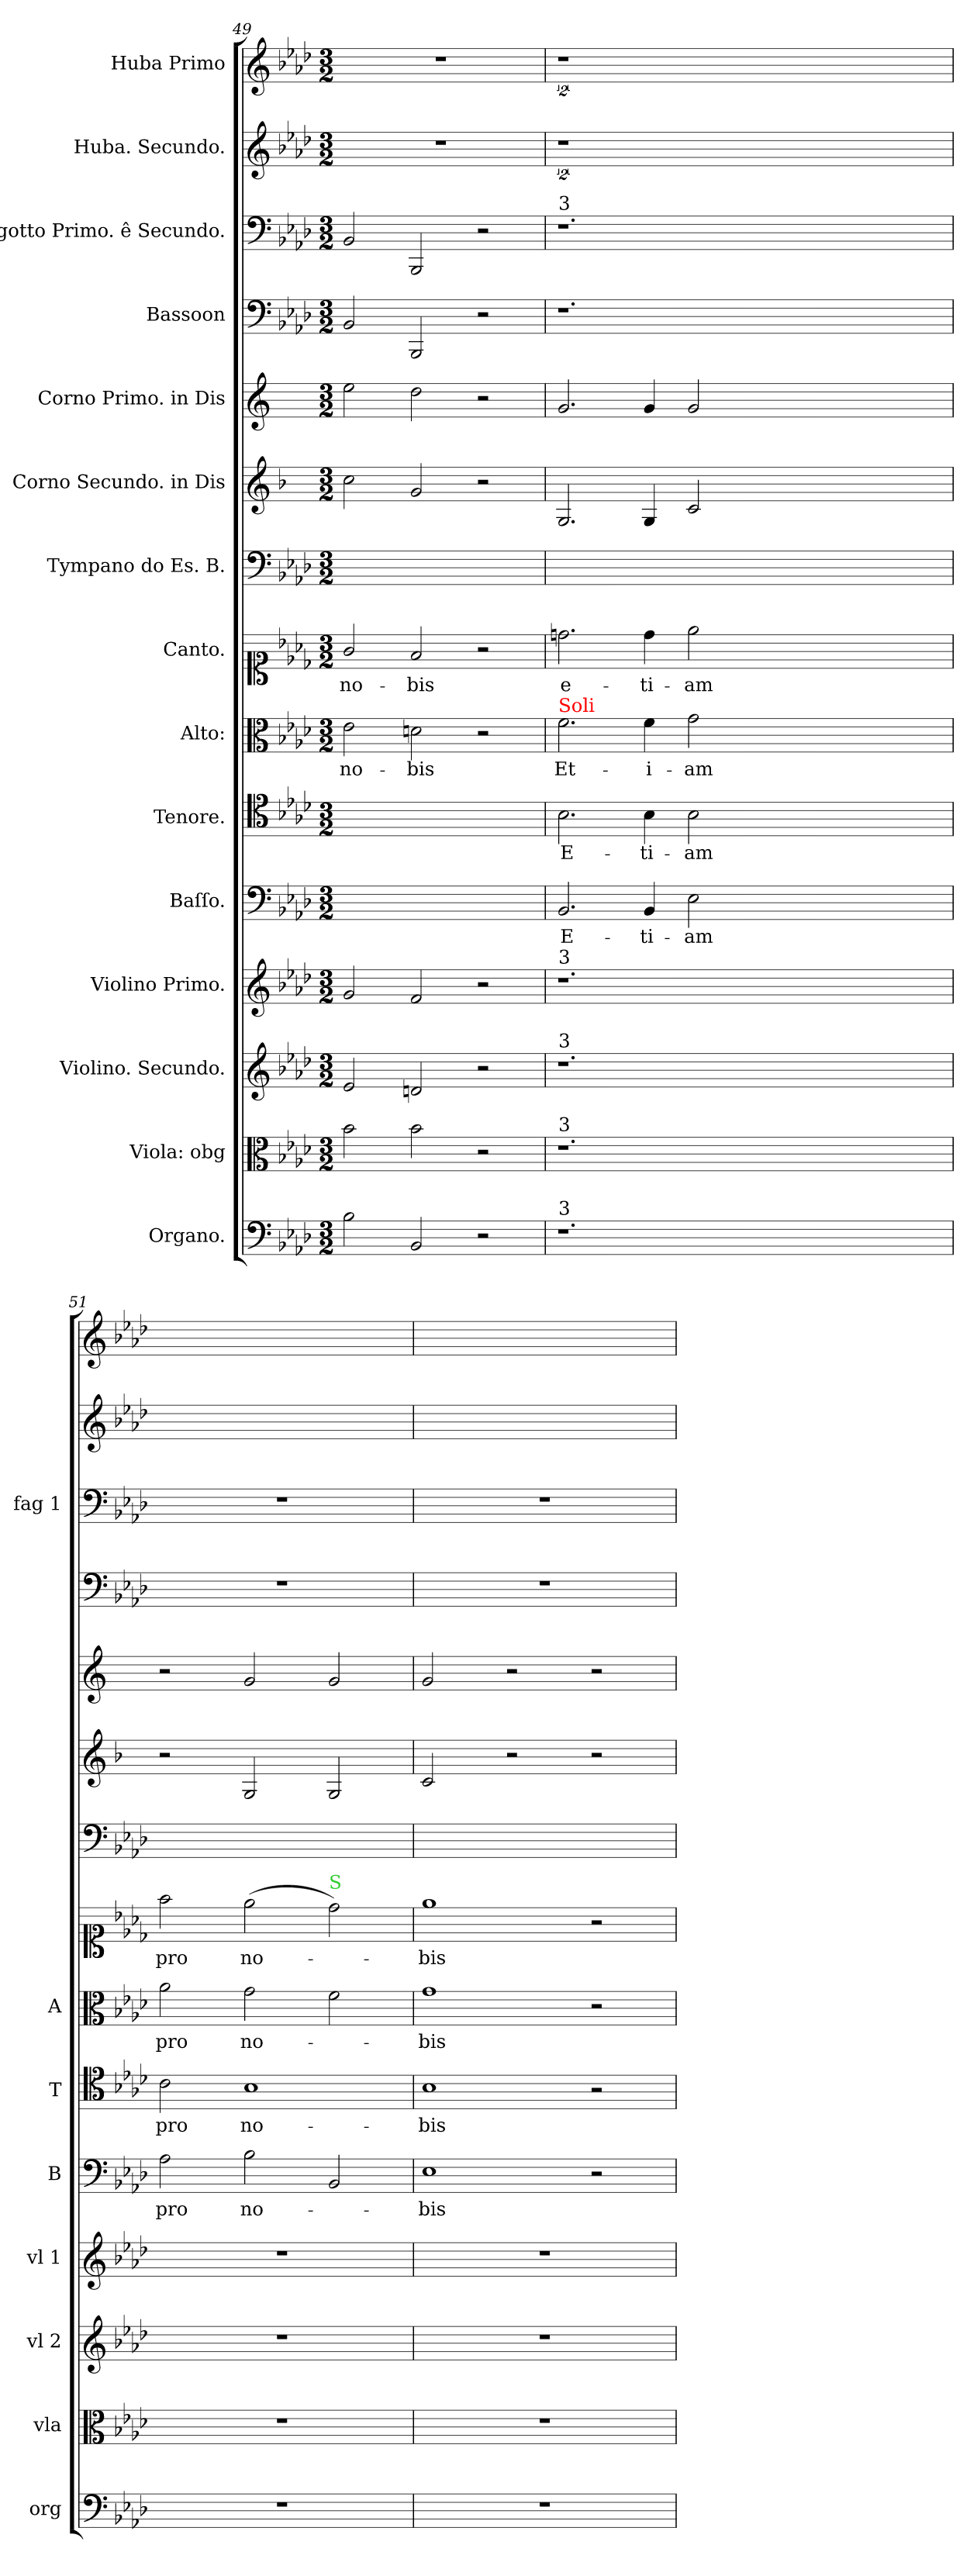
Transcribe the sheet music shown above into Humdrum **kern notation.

**kern	**kern	**kern	**kern	**kern	**text	**kern	**text	**kern	**text	**dynam	**kern	**text	**dynam	**kern	**kern	**kern	**kern	**kern	**kern	**kern
*part15	*part14	*part13	*part12	*part11	*part11	*part10	*part10	*part9	*part9	*part9	*part8	*part8	*part8	*part7	*part6	*part5	*part4	*part3	*part2	*part1
*staff15	*staff14	*staff13	*staff12	*staff11	*staff11	*staff10	*staff10	*staff9	*staff9	*staff9	*staff8	*staff8	*staff8	*staff7	*staff6	*staff5	*staff4	*staff3	*staff2	*staff1
*I"Organo.	*I"Viola: obg	*I"Violino. Secundo.	*I"Violino Primo.	*I"Baſſo.	*	*I"Tenore.	*	*I"Alto:	*	*	*I"Canto.	*	*	*I"Tympano do Es. B.	*I"Corno Secundo. in Dis	*I"Corno Primo. in Dis	*I"Bassoon	*I"Fagotto Primo. ê Secundo.	*I"Huba. Secundo.	*I"Huba Primo
*I'org	*I'vla	*I'vl 2	*I'vl 1	*I'B	*	*I'T	*	*I'A	*	*	*	*	*	*	*	*	*	*I'fag 1	*	*
*clefF4	*clefC3	*clefG2	*clefG2	*clefF4	*	*clefC4	*	*clefC3	*	*	*clefC1	*	*	*clefF4	*clefG2	*clefG2	*clefF4	*clefF4	*clefG2	*clefG2
*	*	*	*	*	*	*	*	*	*	*	*	*	*	*	*ITrd-2c-3	*ITrd-2c-3	*	*	*	*
*k[b-e-a-d-]	*k[b-e-a-d-]	*k[b-e-a-d-]	*k[b-e-a-d-]	*k[b-e-a-d-]	*	*k[b-e-a-d-]	*	*k[b-e-a-d-]	*	*	*k[b-e-a-d-]	*	*	*k[b-e-a-d-]	*k[b-e-a-d-]	*k[b-e-a-]	*k[b-e-a-d-]	*k[b-e-a-d-]	*k[b-e-a-d-]	*k[b-e-a-d-]
*A-:	*A-:	*A-:	*A-:	*A-:	*	*A-:	*	*A-:	*	*	*A-:	*	*	*A-:	*A-:	*	*A-:	*A-:	*A-:	*A-:
*M3/2	*M3/2	*M3/2	*M3/2	*M3/2	*	*M3/2	*	*M3/2	*	*	*M3/2	*	*	*M3/2	*M3/2	*M3/2	*M3/2	*M3/2	*M3/2	*M3/2
=49	=49	=49	=49	=49	=49	=49	=49	=49	=49	=49	=49	=49	=49	=49	=49	=49	=49	=49	=49	=49
2B-\	2b-\	2e-/	2g/	1.ryy	.	1.ryy	.	2e-\	no-	.	2g/	no-	.	1.ryy	2ee-\	2gg\	2BB-/	2BB-/	1.r	1.r
2BB-/	2b-\	2dn/	2f/	.	.	.	.	2dn\	-bis	.	2f/	-bis	.	.	2b-/	2ff\	2BBB-/	2BBB-/	.	.
2r	2r	2r	2r	.	.	.	.	2r	.	.	2r	.	.	.	2r	2r	2r	2r	.	.
=50	=50	=50	=50	=50	=50	=50	=50	=50	=50	=50	=50	=50	=50	=50	=50	=50	=50	=50	=50	=50
!	!	!	!	!	!	!	!	!	!	!	!	!	!	!	!	!	!	!LO:TX:a:t=3	!	!
!	!	!	!	!	!	!	!	!LO:TX:a:color=red:t=Soli	!	!	!	!	!	!	!	!	!	!	!	!
!	!	!	!LO:TX:a:t=3	!	!	!	!	!	!	!	!	!	!	!	!	!	!	!	!	!
!	!	!LO:TX:a:t=3	!	!	!	!	!	!	!	!	!	!	!	!	!	!	!	!	!	!
!	!LO:TX:a:t=3	!	!	!	!	!	!	!	!	!	!	!	!	!	!	!	!	!	!	!
!LO:TX:a:t=3	!	!	!	!	!	!	!	!	!	!	!	!	!	!	!	!	!	!	!	!
!	!	!	!	!	!	!	!	!	!	!LO:DY:b	!	!	!LO:DY:b	!	!	!	!	!	!	!
1.r	1.r	1.r	1.r	2.BB-/	E-	2.B-\	E-	2.f\	Et-	fort	2.ddn\	e-	mezzo fort	1.ryy	2.B-/	2.b-/	1.r	1.r	2%9r	2%9r
.	.	.	.	4BB-/	-ti-	4B-\	-ti-	4f\	-i-	.	4dd\	-ti-	.	.	4B-/	4b-/	.	.	.	.
.	.	.	.	2E-\	-am	2B-\	-am	2g\	-am	.	2ee-\	-am	.	.	2e-/	2b-/	.	.	.	.
0.ryy	0.ryy	0.ryy	0.ryy	0.ryy	.	0.ryy	.	0.ryy	.	.	0.ryy	.	.	0.ryy	0.ryy	0.ryy	0.ryy	0.ryy	.	.
=51	=51	=51	=51	=51	=51	=51	=51	=51	=51	=51	=51	=51	=51	=51	=51	=51	=51	=51	=51	=51
1.r	1.r	1.r	1.r	2A-\	pro	2c\	pro	2a-\	pro	.	2ff\	pro	.	1.ryy	2r	2r	1.r	1.r	1.ryy	1.ryy
.	.	.	.	2B-\	no-	1B-	no-	2g\	no-	.	(2ee-\	no-	.	.	2B-/	2b-/	.	.	.	.
!	!	!	!	!	!	!	!	!	!	!	!LO:TX:a:color=limegreen:t=S	!	!	!	!	!	!	!	!	!
.	.	.	.	2BB-/	.	.	.	2f\	.	.	2dd-\)	.	.	.	2B-/	2b-/	.	.	.	.
=52	=52	=52	=52	=52	=52	=52	=52	=52	=52	=52	=52	=52	=52	=52	=52	=52	=52	=52	=52	=52
1.r	1.r	1.r	1.r	1E-	-bis	1B-	-bis	1g	-bis	.	1ee-	-bis	.	1.ryy	2e-/	2b-/	1.r	1.r	1.ryy	1.ryy
.	.	.	.	.	.	.	.	.	.	.	.	.	.	.	2r	2r	.	.	.	.
.	.	.	.	2r	.	2r	.	2r	.	.	2r	.	.	.	2r	2r	.	.	.	.
=	=	=	=	=	=	=	=	=	=	=	=	=	=	=	=	=	=	=	=	=
*-	*-	*-	*-	*-	*-	*-	*-	*-	*-	*-	*-	*-	*-	*-	*-	*-	*-	*-	*-	*-
